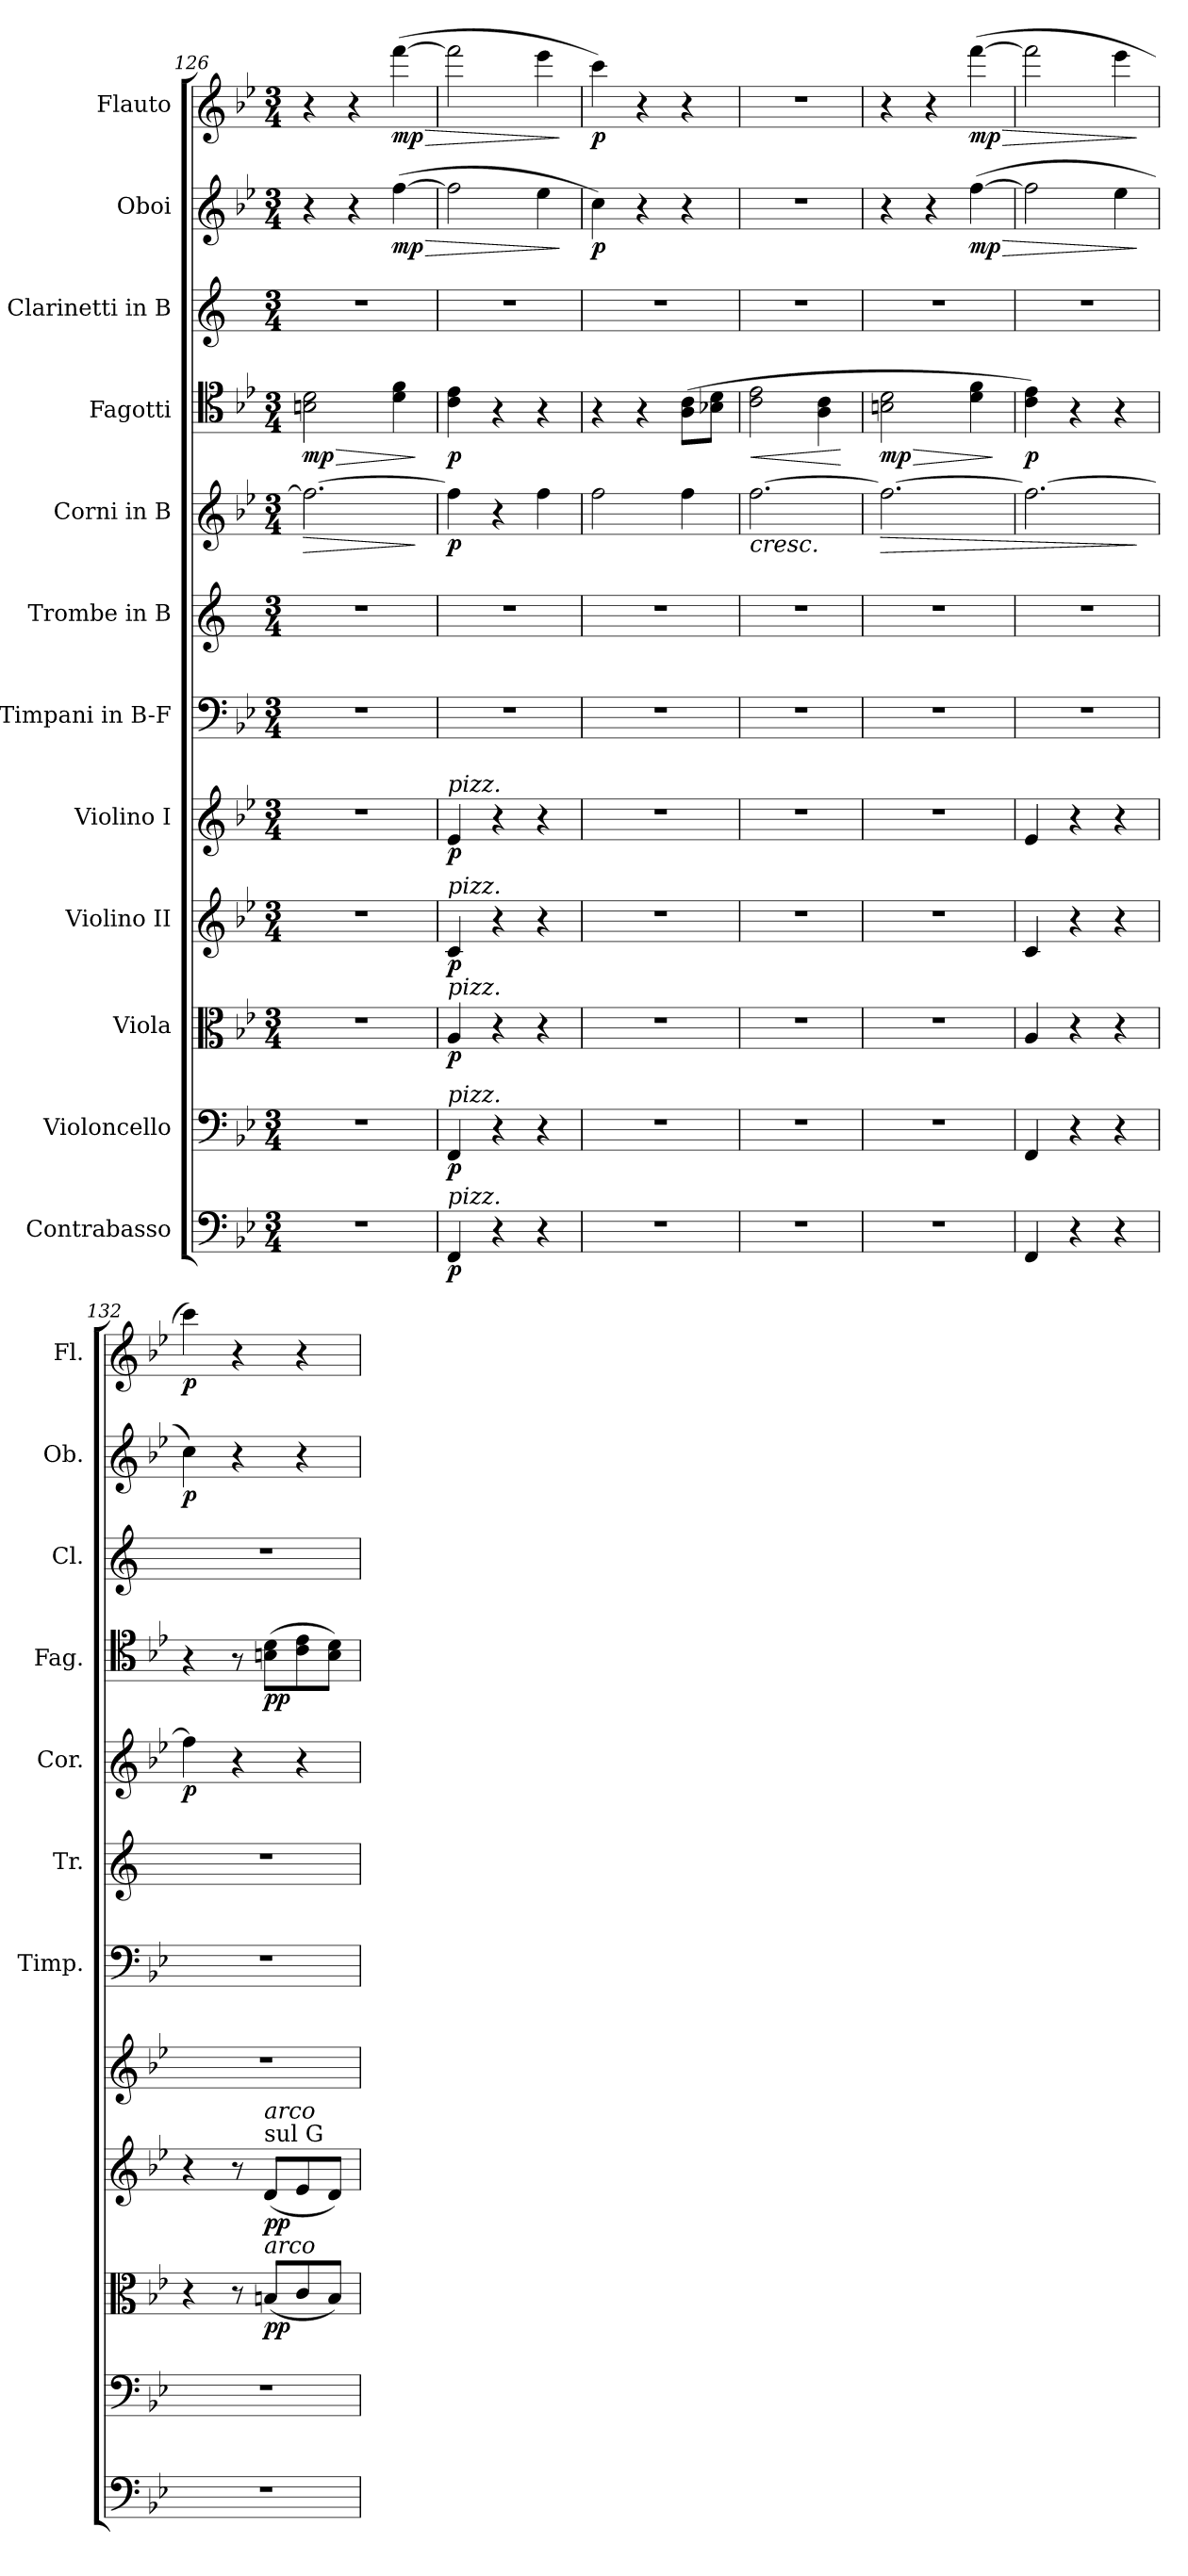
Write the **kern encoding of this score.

**kern	**dynam	**kern	**dynam	**kern	**dynam	**kern	**dynam	**kern	**dynam	**kern	**kern	**kern	**dynam	**kern	**dynam	**kern	**kern	**dynam	**kern	**dynam
*part12	*part12	*part11	*part11	*part10	*part10	*part9	*part9	*part8	*part8	*part7	*part6	*part5	*part5	*part4	*part4	*part3	*part2	*part2	*part1	*part1
*staff12	*staff12	*staff11	*staff11	*staff10	*staff10	*staff9	*staff9	*staff8	*staff8	*staff7	*staff6	*staff5	*staff5	*staff4	*staff4	*staff3	*staff2	*staff2	*staff1	*staff1
*I"Contrabasso	*	*I"Violoncello	*	*I"Viola	*	*I"Violino II	*	*I"Violino I	*	*I"Timpani in B-F	*I"Trombe in B	*I"Corni in B	*	*I"Fagotti	*	*I"Clarinetti in B	*I"Oboi	*	*I"Flauto	*
*	*	*	*	*	*	*	*	*	*	*I'Timp.	*I'Tr.	*I'Cor.	*	*I'Fag.	*	*I'Cl.	*I'Ob.	*	*I'Fl.	*
*clefF4	*	*clefF4	*	*clefC3	*	*clefG2	*	*clefG2	*	*clefF4	*clefG2	*clefG2	*	*clefC4	*	*clefG2	*clefG2	*	*clefG2	*
*ITrd7c12	*	*	*	*	*	*	*	*	*	*	*ITrd1c2	*ITrd8c14	*	*	*	*ITrd1c2	*	*	*	*
*k[b-e-]	*	*k[b-e-]	*	*k[b-e-]	*	*k[b-e-]	*	*k[b-e-]	*	*k[b-e-]	*k[b-e-]	*k[b-e-]	*	*k[b-e-]	*	*k[b-e-]	*k[b-e-]	*	*k[b-e-]	*
*M3/4	*	*M3/4	*	*M3/4	*	*M3/4	*	*M3/4	*	*M3/4	*M3/4	*M3/4	*	*M3/4	*	*M3/4	*M3/4	*	*M3/4	*
=126	=126	=126	=126	=126	=126	=126	=126	=126	=126	=126	=126	=126	=126	=126	=126	=126	=126	=126	=126	=126
!	!	!	!	!	!	!	!	!	!	!	!	!	!LO:HP:b	!	!LO:HP:b	!	!	!	!	!
!	!	!	!	!	!	!	!	!	!	!	!	!	!	!	!LO:DY:n=1:b	!	!	!	!	!
2.r	.	2.r	.	2.r	.	2.r	.	2.r	.	2.r	2.r	2.f\_	>	2Bn\ 2d\	> mp	2.r	4r	.	4r	.
.	.	.	.	.	.	.	.	.	.	.	.	.	.	.	.	.	4r	.	4r	.
!	!	!	!	!	!	!	!	!	!	!	!	!	!	!	!	!	!	!LO:HP:b	!	!LO:HP:b
!	!	!	!	!	!	!	!	!	!	!	!	!	!	!	!	!	!	!LO:DY:n=1:b	!	!LO:DY:n=1:b
.	.	.	.	.	.	.	.	.	.	.	.	.	.	4d\ 4f\	.	.	([4ff\	> mp	([4fff\	> mp
.	.	.	.	.	.	.	.	.	.	.	.	.	]	.	]	.	.	.	.	.
=127	=127	=127	=127	=127	=127	=127	=127	=127	=127	=127	=127	=127	=127	=127	=127	=127	=127	=127	=127	=127
!	!	!	!	!	!	!	!	!LO:TX:a:i:t=pizz.	!	!	!	!	!	!	!	!	!	!	!	!
!	!	!	!	!	!	!LO:TX:a:i:t=pizz.	!	!	!	!	!	!	!	!	!	!	!	!	!	!
!	!	!	!	!LO:TX:a:i:t=pizz.	!	!	!	!	!	!	!	!	!	!	!	!	!	!	!	!
!	!	!LO:TX:a:i:t=pizz.	!	!	!	!	!	!	!	!	!	!	!	!	!	!	!	!	!	!
!LO:TX:a:i:t=pizz.	!	!	!	!	!	!	!	!	!	!	!	!	!	!	!	!	!	!	!	!
!	!LO:DY:b	!	!LO:DY:b	!	!LO:DY:b	!	!LO:DY:b	!	!LO:DY:b	!	!	!	!LO:DY:b	!	!LO:DY:b	!	!	!	!	!
4FFF/	p	4FF/	p	4A/	p	4c/	p	4e-/	p	2.r	2.r	4f\]	p	4c\ 4e-\	p	2.r	2ff\]	.	2fff\]	.
4r	.	4r	.	4r	.	4r	.	4r	.	.	.	4r	.	4r	.	.	.	.	.	.
4r	.	4r	.	4r	.	4r	.	4r	.	.	.	4f\	.	4r	.	.	4ee-\	.	4eee-\	.
.	.	.	.	.	.	.	.	.	.	.	.	.	.	.	.	.	.	]	.	]
=128	=128	=128	=128	=128	=128	=128	=128	=128	=128	=128	=128	=128	=128	=128	=128	=128	=128	=128	=128	=128
!	!	!	!	!	!	!	!	!	!	!	!	!	!	!	!	!	!	!LO:DY:b	!	!LO:DY:b
2.r	.	2.r	.	2.r	.	2.r	.	2.r	.	2.r	2.r	2f\	.	4r	.	2.r	4cc\)	p	4ccc\)	p
.	.	.	.	.	.	.	.	.	.	.	.	.	.	4r	.	.	4r	.	4r	.
.	.	.	.	.	.	.	.	.	.	.	.	4f\	.	(8A\ 8c\L	.	.	4r	.	4r	.
.	.	.	.	.	.	.	.	.	.	.	.	.	.	8B-X\ 8d\J	.	.	.	.	.	.
=129	=129	=129	=129	=129	=129	=129	=129	=129	=129	=129	=129	=129	=129	=129	=129	=129	=129	=129	=129	=129
!	!	!	!	!	!	!	!	!	!	!	!	!	!LO:HP:b	!	!LO:HP:b	!	!	!	!	!
2.r	.	2.r	.	2.r	.	2.r	.	2.r	.	2.r	2.r	[2.f\	<	2c\ 2e-\	<	2.r	2.r	.	2.r	.
.	.	.	.	.	.	.	.	.	.	.	.	.	.	4A\ 4c\	.	.	.	.	.	.
.	.	.	.	.	.	.	.	.	.	.	.	.	.	.	[	.	.	.	.	.
=130	=130	=130	=130	=130	=130	=130	=130	=130	=130	=130	=130	=130	=130	=130	=130	=130	=130	=130	=130	=130
!	!	!	!	!	!	!	!	!	!	!	!	!	!LO:HP:b	!	!LO:HP:b	!	!	!	!	!
!	!	!	!	!	!	!	!	!	!	!	!	!	!	!	!LO:DY:n=1:b	!	!	!	!	!
2.r	.	2.r	.	2.r	.	2.r	.	2.r	.	2.r	2.r	2.f\_	>	2Bn\ 2d\	> mp	2.r	4r	.	4r	.
.	.	.	.	.	.	.	.	.	.	.	.	.	.	.	.	.	4r	.	4r	.
!	!	!	!	!	!	!	!	!	!	!	!	!	!	!	!	!	!	!LO:HP:b	!	!LO:HP:b
!	!	!	!	!	!	!	!	!	!	!	!	!	!	!	!	!	!	!LO:DY:n=1:b	!	!LO:DY:n=1:b
.	.	.	.	.	.	.	.	.	.	.	.	.	.	4d\ 4f\	.	.	([4ff\	> mp	([4fff\	> mp
.	.	.	.	.	.	.	.	.	.	.	.	.	[	.	]	.	.	.	.	.
=131	=131	=131	=131	=131	=131	=131	=131	=131	=131	=131	=131	=131	=131	=131	=131	=131	=131	=131	=131	=131
!	!	!	!	!	!	!	!	!	!	!	!	!	!	!	!LO:DY:b	!	!	!	!	!
4FFF/	.	4FF/	.	4A/	.	4c/	.	4e-/	.	2.r	2.r	2.f\_	.	4c\ 4e-\)	p	2.r	2ff\]	.	2fff\]	.
4r	.	4r	.	4r	.	4r	.	4r	.	.	.	.	.	4r	.	.	.	.	.	.
4r	.	4r	.	4r	.	4r	.	4r	.	.	.	.	.	4r	.	.	4ee-\	.	4eee-\	.
.	.	.	.	.	.	.	.	.	.	.	.	.	]	.	.	.	.	]	.	]
=132	=132	=132	=132	=132	=132	=132	=132	=132	=132	=132	=132	=132	=132	=132	=132	=132	=132	=132	=132	=132
!	!	!	!	!	!	!	!	!	!	!	!	!	!LO:DY:b	!	!	!	!	!LO:DY:b	!	!LO:DY:b
2.r	.	2.r	.	4r	.	4r	.	2.r	.	2.r	2.r	4f\]	p	4r	.	2.r	4cc\)	p	4ccc\)	p
.	.	.	.	8r	.	8r	.	.	.	.	.	4r	.	8r	.	.	4r	.	4r	.
!	!	!	!	!	!	!LO:TX:a:t=sul G	!	!	!	!	!	!	!	!	!	!	!	!	!	!
!	!	!	!	!	!	!LO:TX:a:i:t=arco	!	!	!	!	!	!	!	!	!	!	!	!	!	!
!	!	!	!	!LO:TX:a:i:t=arco	!	!	!	!	!	!	!	!	!	!	!	!	!	!	!	!
!	!	!	!	!	!LO:DY:b	!	!LO:DY:b	!	!	!	!	!	!	!	!LO:DY:b	!	!	!	!	!
.	.	.	.	(8Bn/L	pp	(8d/L	pp	.	.	.	.	.	.	(8Bn\ 8d\L	pp	.	.	.	.	.
.	.	.	.	8c/	.	8e-/	.	.	.	.	.	4r	.	8c\ 8e-\	.	.	4r	.	4r	.
.	.	.	.	8B/J)	.	8d/J)	.	.	.	.	.	.	.	8B\ 8d\J)	.	.	.	.	.	.
=	=	=	=	=	=	=	=	=	=	=	=	=	=	=	=	=	=	=	=	=
*-	*-	*-	*-	*-	*-	*-	*-	*-	*-	*-	*-	*-	*-	*-	*-	*-	*-	*-	*-	*-
